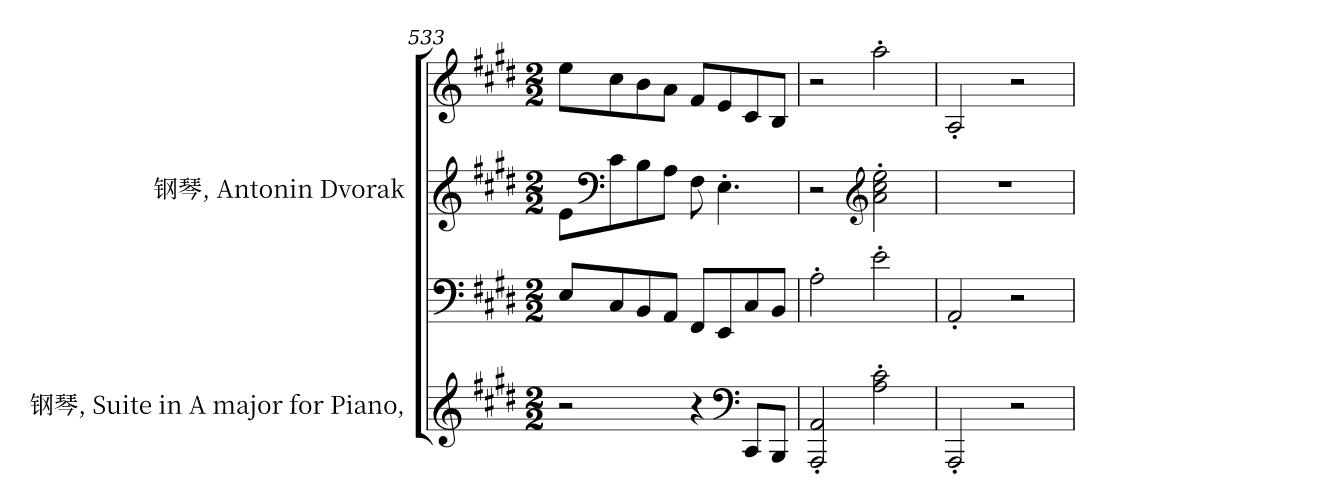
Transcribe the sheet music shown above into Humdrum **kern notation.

**kern	**kern	**kern	**kern
*part2	*part2	*part1	*part1
*staff4	*staff3	*staff2	*staff1
*I"钢琴, Suite in A major for Piano,	*	*I"钢琴, Antonin Dvorak	*
*I'Pno.	*	*	*
!!LO:LB:g=z
*clefG2	*clefF4	*clefG2	*clefG2
*k[f#c#g#d#]	*k[f#c#g#d#]	*k[f#c#g#d#]	*k[f#c#g#d#]
*M2/2	*M2/2	*M2/2	*M2/2
=533	=533	=533	=533
2r	8E/L	8e\L	8ee\L
*	*	*clefF4	*
.	8C#/	8c#\	8cc#\
.	8BB/	8B\	8b\
.	8AA/J	8A\J	8a\J
4r	8FF#/L	8F#\	8f#/L
.	8EE/	4.E'\	8e/
*clefF4	*	*	*
8CC#/L	8C#/	.	8c#/
*	*	*	*MM218
8BBB/J	8BB/J	.	8B/J
=534	=534	=534	=534
2AAA/' 2AA/'	2A'\	2r	2r
*	*	*clefG2	*
2A\' 2c#\'	2e'\	2a\' 2cc#\' 2ee\'	2aa'\
=535	=535	=535	=535
2AAA'/	2AA'/	1r	2A'/
2r	2r	.	2r
=	=	=	=
*-	*-	*-	*-
